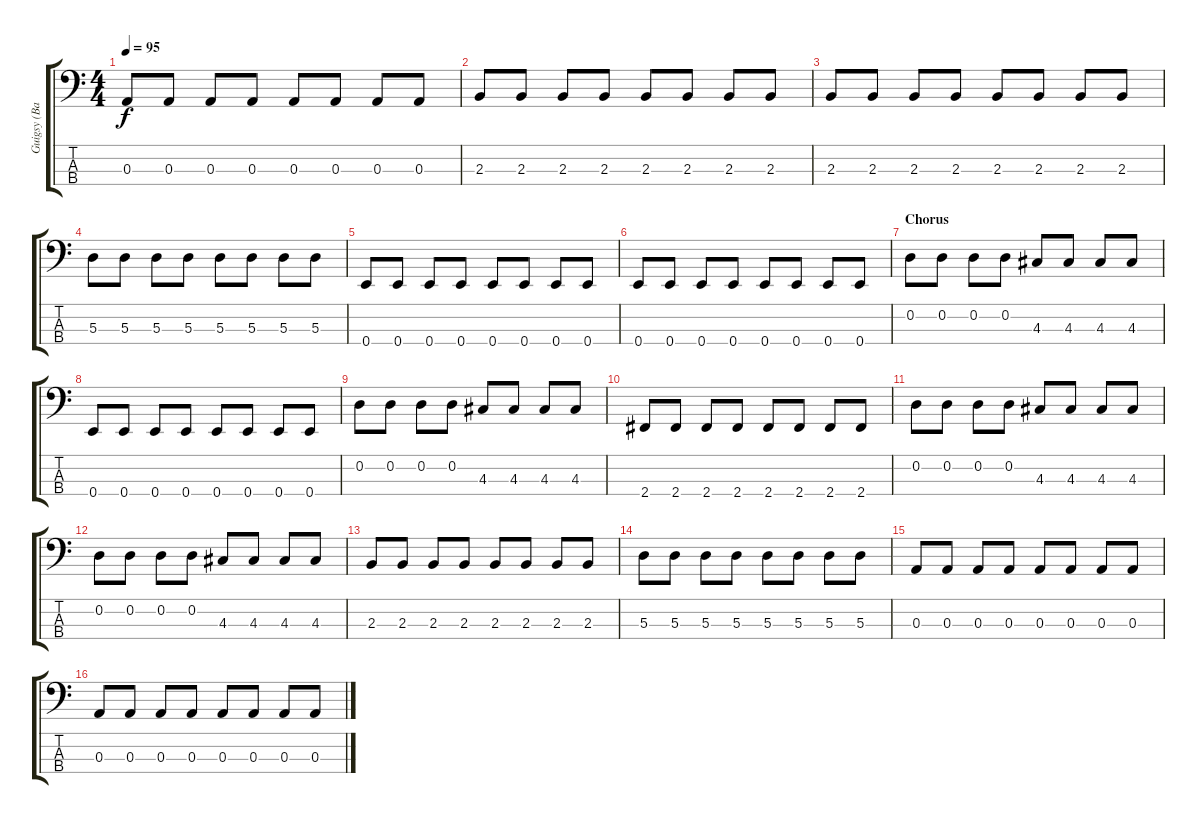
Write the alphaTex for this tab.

\track ("Guigsy (Bass)" "Guigsy (Ba") {instrument electricbasspick}
\staff {score tabs}
\tuning (G2 D2 A1 E1) {hide}
\ts (4 4)
\tempo 95
\clef f4
\ks c
0.3.8{dy f} 0.3.8 0.3.8 0.3.8 0.3.8 0.3.8 0.3.8 0.3.8 |
2.3.8 2.3.8 2.3.8 2.3.8 2.3.8 2.3.8 2.3.8 2.3.8 |
2.3.8 2.3.8 2.3.8 2.3.8 2.3.8 2.3.8 2.3.8 2.3.8 |
5.3.8 5.3.8 5.3.8 5.3.8 5.3.8 5.3.8 5.3.8 5.3.8 |
0.4.8 0.4.8 0.4.8 0.4.8 0.4.8 0.4.8 0.4.8 0.4.8 |
0.4.8 0.4.8 0.4.8 0.4.8 0.4.8 0.4.8 0.4.8 0.4.8 |
\section ("" "Chorus")
0.2.8 0.2.8 0.2.8 0.2.8 4.3.8 4.3.8 4.3.8 4.3.8 |
0.4.8 0.4.8 0.4.8 0.4.8 0.4.8 0.4.8 0.4.8 0.4.8 |
0.2.8 0.2.8 0.2.8 0.2.8 4.3.8 4.3.8 4.3.8 4.3.8 |
2.4.8 2.4.8 2.4.8 2.4.8 2.4.8 2.4.8 2.4.8 2.4.8 |
0.2.8 0.2.8 0.2.8 0.2.8 4.3.8 4.3.8 4.3.8 4.3.8 |
0.2.8 0.2.8 0.2.8 0.2.8 4.3.8 4.3.8 4.3.8 4.3.8 |
2.3.8 2.3.8 2.3.8 2.3.8 2.3.8 2.3.8 2.3.8 2.3.8 |
5.3.8 5.3.8 5.3.8 5.3.8 5.3.8 5.3.8 5.3.8 5.3.8 |
0.3.8 0.3.8 0.3.8 0.3.8 0.3.8 0.3.8 0.3.8 0.3.8 |
0.3.8 0.3.8 0.3.8 0.3.8 0.3.8 0.3.8 0.3.8 0.3.8
